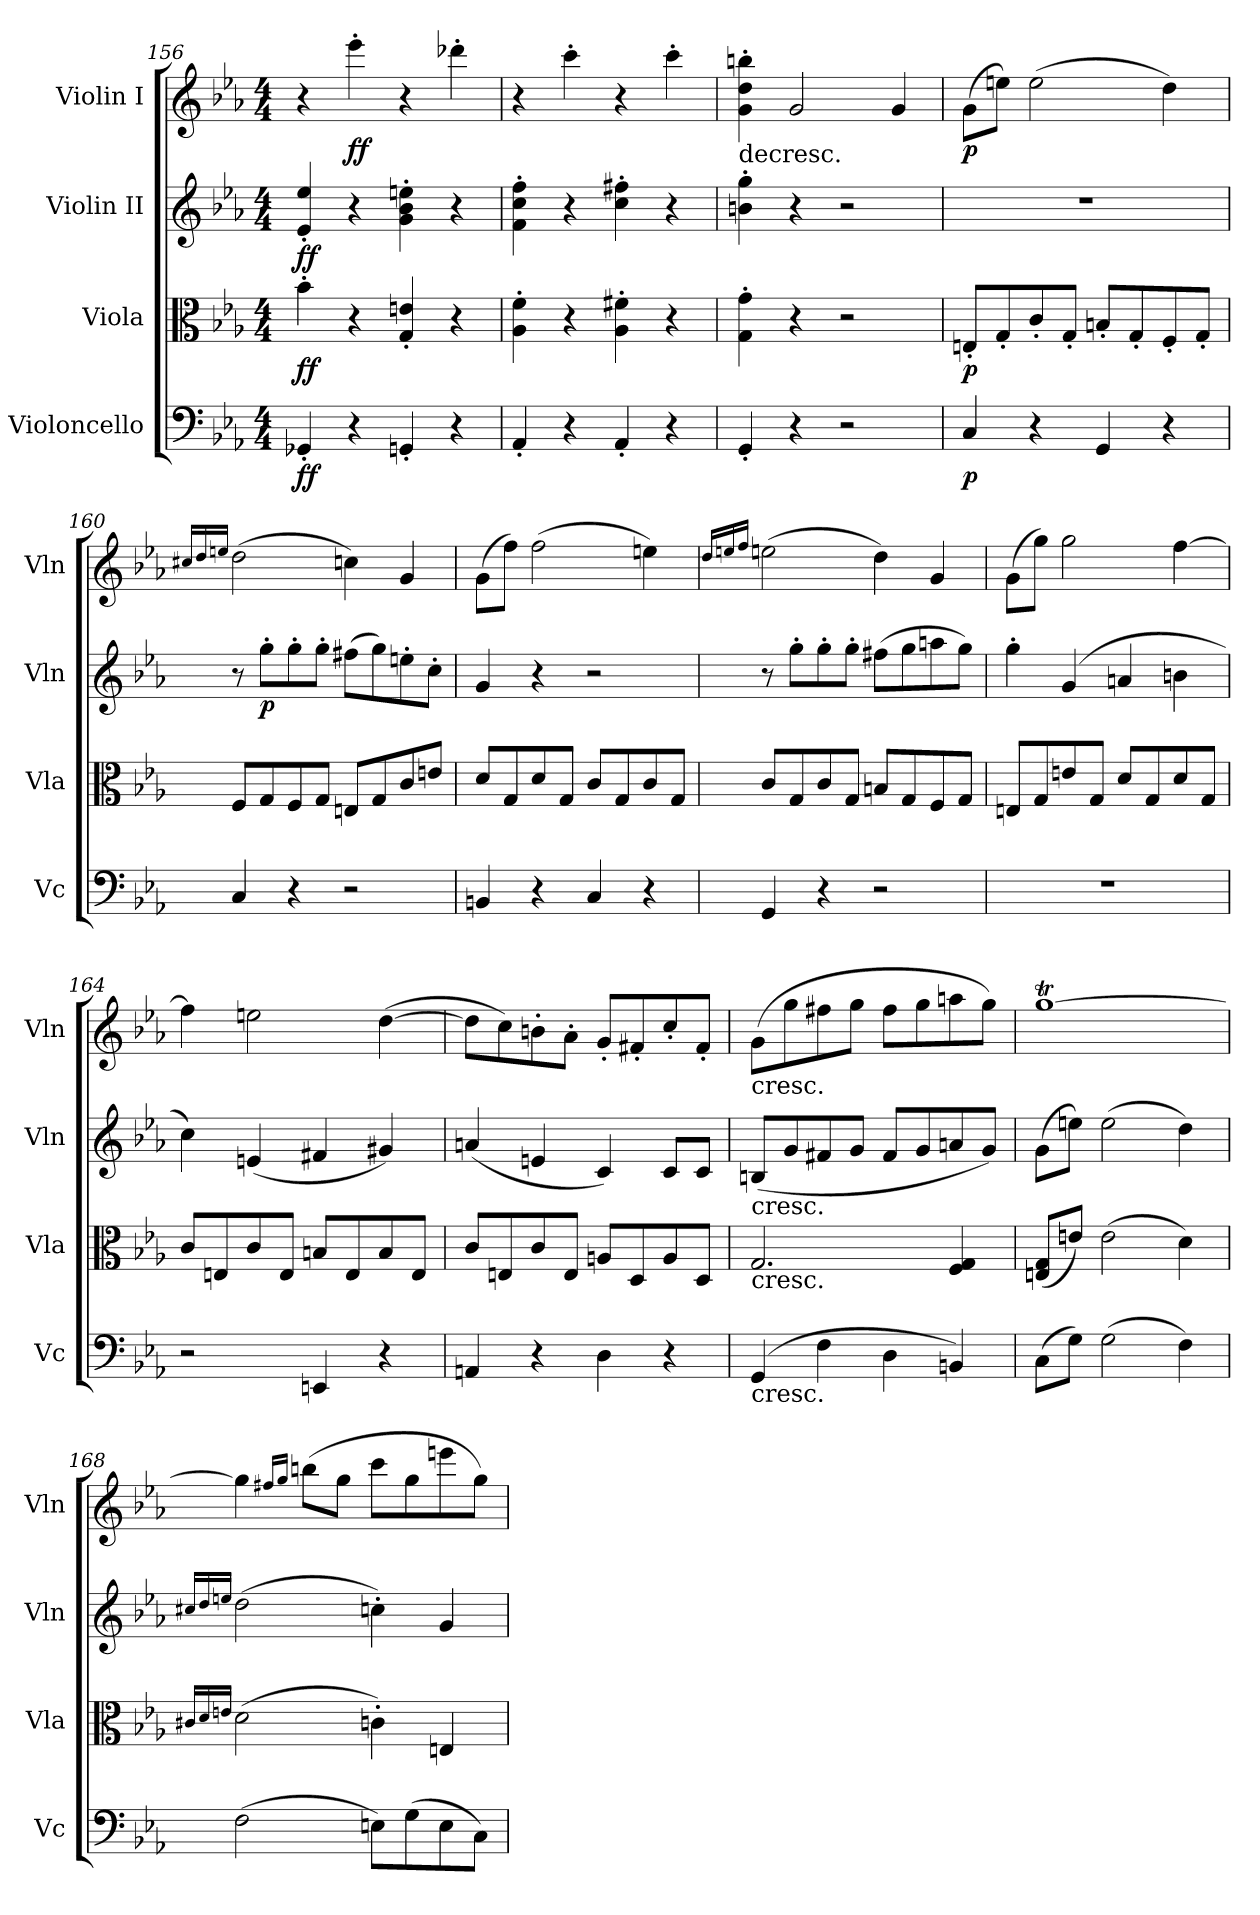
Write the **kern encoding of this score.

**kern	**dynam	**kern	**dynam	**kern	**dynam	**kern	**dynam
*part4	*part4	*part3	*part3	*part2	*part2	*part1	*part1
*staff4	*staff4	*staff3	*staff3	*staff2	*staff2	*staff1	*staff1
*I"Violoncello	*	*I"Viola	*	*I"Violin II	*	*I"Violin I	*
*I'Vc	*	*I'Vla	*	*I'Vln	*	*I'Vln	*
*clefF4	*	*clefC3	*	*clefG2	*	*clefG2	*
*k[b-e-a-]	*	*k[b-e-a-]	*	*k[b-e-a-]	*	*k[b-e-a-]	*
*M4/4	*	*M4/4	*	*M4/4	*	*M4/4	*
=156	=156	=156	=156	=156	=156	=156	=156
4GG-X'	ff	4b-'	ff	4e-' 4ee-'	ff	4r	.
4r	.	4r	.	4r	.	4eee-'	ff
4GGn'	.	4G' 4en'	.	4g' 4b-' 4een'	.	4r	.
4r	.	4r	.	4r	.	4ddd-X'	.
=157	=157	=157	=157	=157	=157	=157	=157
4AA-'	.	4A-' 4f'	.	4f' 4cc' 4ff'	.	4r	.
4r	.	4r	.	4r	.	4ccc'	.
4AA-'	.	4A-' 4f#X'	.	4cc' 4ff#X'	.	4r	.
4r	.	4r	.	4r	.	4ccc'	.
=158	=158	=158	=158	=158	=158	=158	=158
!	!	!	!	!	!	!LO:TX:b:t=decresc.	!
4GG'	.	4G' 4g'	.	4bn' 4gg'	.	4g' 4dd' 4bbn'	.
4r	.	4r	.	4r	.	2g	.
2r	.	2r	.	2r	.	.	.
.	.	.	.	.	.	4g	.
=159	=159	=159	=159	=159	=159	=159	=159
4C	p	8En'L	p	1r	.	(8gL	p
.	.	8G'	.	.	.	8eenJ)	.
4r	.	8c'	.	.	.	(2ee	.
.	.	8G'J	.	.	.	.	.
4GG	.	8Bn'L	.	.	.	.	.
.	.	8G'	.	.	.	.	.
4r	.	8F'	.	.	.	4dd)	.
.	.	8G'J	.	.	.	.	.
=160	=160	=160	=160	=160	=160	=160	=160
.	.	.	.	.	.	16qqcc#X/LL	.
.	.	.	.	.	.	16qqdd/	.
.	.	.	.	.	.	16qqeen/JJ	.
4C	.	8FL	.	8r	.	(2dd	.
.	.	8G	.	8gg'L	p	.	.
4r	.	8F	.	8gg'	.	.	.
.	.	8GJ	.	8gg'J	.	.	.
2r	.	8EnL	.	(8ff#XL	.	4ccn)	.
.	.	8G	.	8gg)	.	.	.
.	.	8c	.	8een'	.	4g	.
.	.	8enJ	.	8cc'J	.	.	.
=161	=161	=161	=161	=161	=161	=161	=161
4BBn	.	8dL	.	4g	.	(8gL	.
.	.	8G	.	.	.	8ffJ)	.
4r	.	8d	.	4r	.	(2ff	.
.	.	8GJ	.	.	.	.	.
4C	.	8cL	.	2r	.	.	.
.	.	8G	.	.	.	.	.
4r	.	8c	.	.	.	4een)	.
.	.	8GJ	.	.	.	.	.
=162	=162	=162	=162	=162	=162	=162	=162
.	.	.	.	.	.	16qqdd/LL	.
.	.	.	.	.	.	16qqeen/	.
.	.	.	.	.	.	16qqff/JJ	.
4GG	.	8cL	.	8r	.	(2een	.
.	.	8G	.	8gg'L	.	.	.
4r	.	8c	.	8gg'	.	.	.
.	.	8GJ	.	8gg'J	.	.	.
2r	.	8BnL	.	(8ff#XL	.	4dd)	.
.	.	8G	.	8gg	.	.	.
.	.	8F	.	8aan	.	4g	.
.	.	8GJ	.	8ggJ)	.	.	.
=163	=163	=163	=163	=163	=163	=163	=163
1r	.	8EnL	.	4gg'	.	(8gL	.
.	.	8G	.	.	.	8ggJ)	.
.	.	8en	.	(4g	.	2gg	.
.	.	8GJ	.	.	.	.	.
.	.	8dL	.	4an	.	.	.
.	.	8G	.	.	.	.	.
.	.	8d	.	4bn	.	[4ff	.
.	.	8GJ	.	.	.	.	.
=164	=164	=164	=164	=164	=164	=164	=164
2r	.	8cL	.	4cc)	.	4ff]	.
.	.	8En	.	.	.	.	.
.	.	8c	.	(4en	.	2een	.
.	.	8EJ	.	.	.	.	.
4EEn	.	8BnL	.	4f#X	.	.	.
.	.	8E	.	.	.	.	.
4r	.	8B	.	4g#X)	.	([4dd	.
.	.	8EJ	.	.	.	.	.
=165	=165	=165	=165	=165	=165	=165	=165
4AAn	.	8cL	.	(4an	.	8ddL]	.
.	.	8En	.	.	.	8cc)	.
4r	.	8c	.	4en	.	8bn'	.
.	.	8EJ	.	.	.	8a-'J	.
4D	.	8AnL	.	4c)	.	8g'L	.
.	.	8D	.	.	.	8f#X'	.
4r	.	8A	.	8cL	.	8cc'	.
.	.	8DJ	.	8cJ	.	8f#'J	.
=166	=166	=166	=166	=166	=166	=166	=166
!	!	!	!	!	!	!LO:TX:b:t=cresc.	!
!	!	!	!	!LO:TX:b:t=cresc.	!	!	!
!	!	!LO:TX:b:t=cresc.	!	!	!	!	!
!LO:TX:b:t=cresc.	!	!	!	!	!	!	!
(4GG	.	2.G	.	(8BnL	.	(8gL	.
.	.	.	.	8g	.	8gg	.
4F	.	.	.	8f#X	.	8ff#X	.
.	.	.	.	8gJ	.	8ggJ	.
4D	.	.	.	8f#L	.	8ff#L	.
.	.	.	.	8g	.	8gg	.
4BBn)	.	4F 4G	.	8an	.	8aan	.
.	.	.	.	8gJ)	.	8ggJ)	.
=167	=167	=167	=167	=167	=167	=167	=167
(8CL	.	(8En 8GL	.	(8gL	.	[1ggt	.
8GJ)	.	8enJ)	.	8eenJ)	.	.	.
(2G	.	(2e	.	(2ee	.	.	.
4F)	.	4d)	.	4dd)	.	.	.
=168	=168	=168	=168	=168	=168	=168	=168
.	.	16qqc#X/LL	.	16qqcc#X/LL	.	.	.
.	.	16qqd/	.	16qqdd/	.	.	.
.	.	16qqen/JJ	.	16qqeen/JJ	.	.	.
(2F	.	(2d	.	(2dd	.	4gg]	.
.	.	.	.	.	.	16qqff#X/LL	.
.	.	.	.	.	.	16qqgg/JJ	.
.	.	.	.	.	.	(8bbnL	.
.	.	.	.	.	.	8ggJ	.
8EnL)	.	4cn')	.	4ccn')	.	8cccL	.
(8G	.	.	.	.	.	8gg	.
8E	.	4En	.	4g	.	8eeen	.
8CJ)	.	.	.	.	.	8ggJ)	.
=	=	=	=	=	=	=	=
*-	*-	*-	*-	*-	*-	*-	*-
